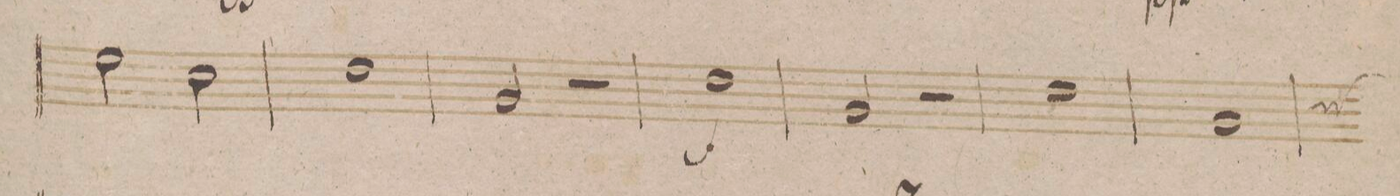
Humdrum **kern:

**kern	**dynam
*I"Corno 2do in F.	*
*clefG2	*
*k[b-]	*
*met(c|)	*
*M2/2	*
2a\	.
2f\	.
=33	=33
1g/	.
=34	=34
2c/	.
2r	.
=35	=35
1g/	f
=36	=36
2c/	.
2r	.
=37	=37
1g/	.
=38	=38
1c/	.
*custos	*
=39	=39
*-	*-
